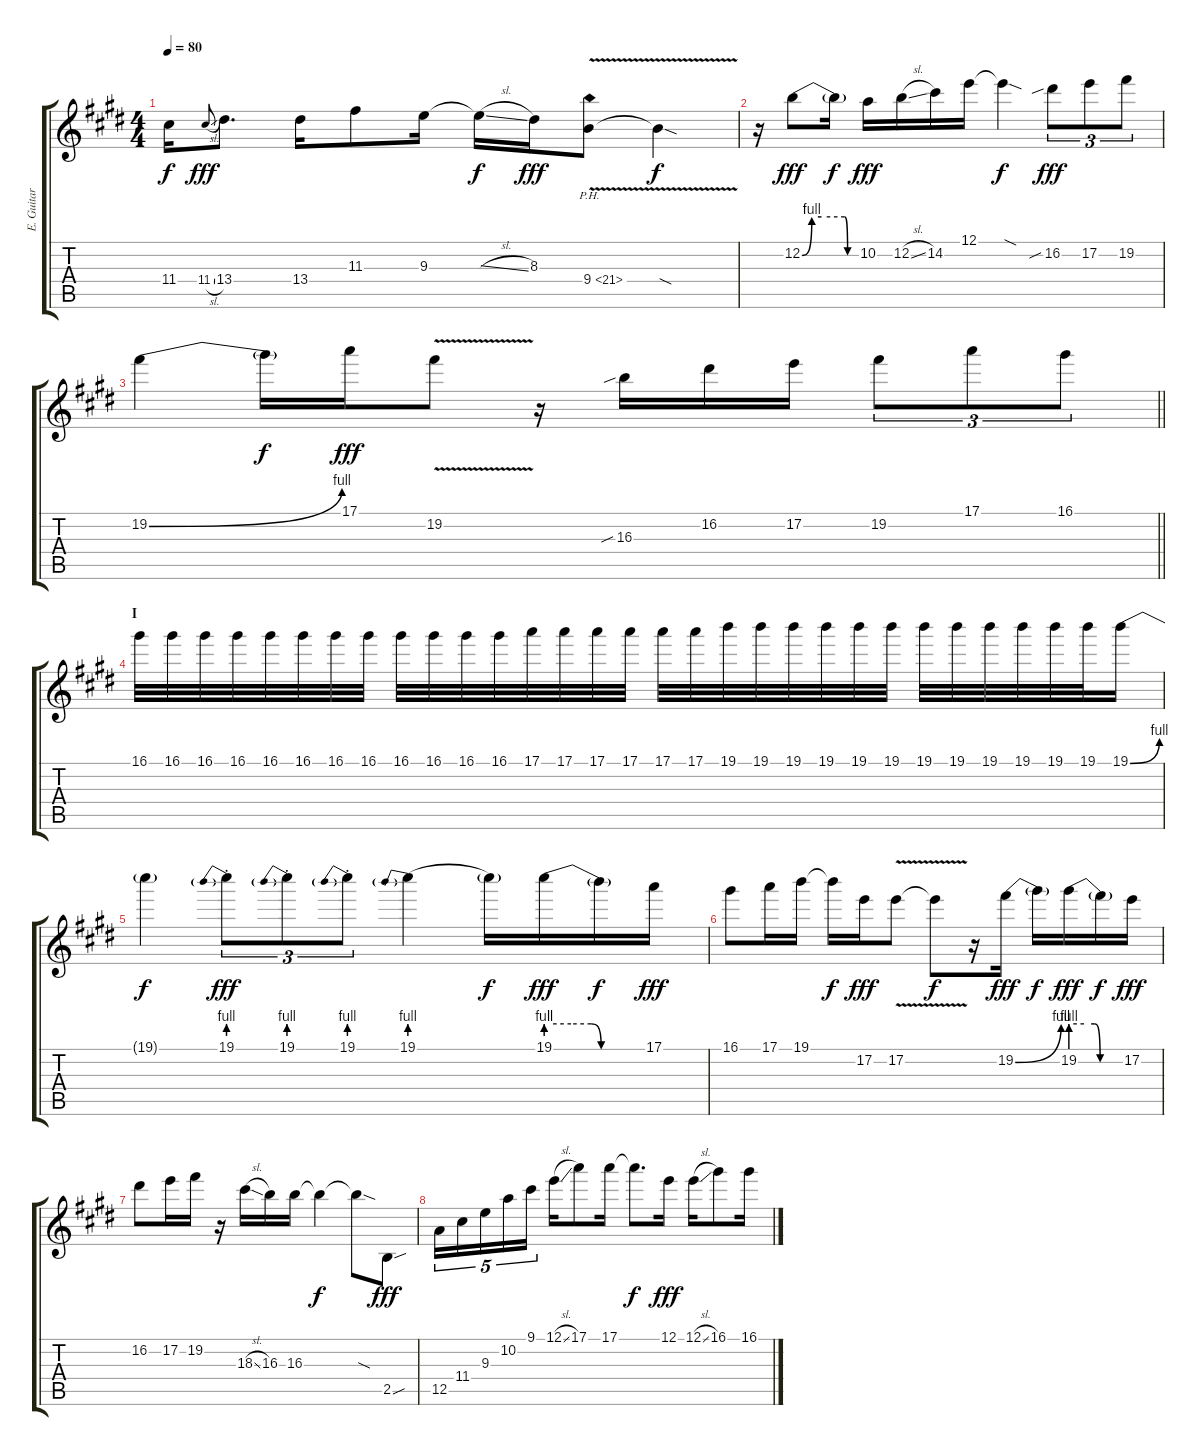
\track ("E. Guitar I" "E. Guitar ") {instrument overdrivenguitar}
\staff {score tabs}
\tuning (E4 B3 G3 D3 A2 E2) {hide}
\ts (4 4)
\tempo 80
\clef g2
\ks e
11.4{t}.16{dy f} 11.4{sl}.8{gr onbeat dy fff} 13.4.8{d} 13.4.16 11.3.8 9.3.16 9.3{sl t}.16{dy f} 8.3.16{dy fff} 9.4{ph 12 v}.8 9.4{sod t}.4{dy f} |
r.16 12.2{be (custom 0 0 10 4 20 4 44 4 47 0 60 0)}.8{dy fff} 12.2{t}.16{dy f} 10.2.16{dy fff} 12.2{sl}.16 14.2.16 12.1.16 12.1{sod t}.4{dy f} 16.2{sib}.8{tu (3 2) dy fff} 17.2.8{tu (3 2)} 19.2.8{tu (3 2)} |
\barLineRight lightlight
19.2{be (bend 0 0 60 4)}.4 19.2{t}.16{dy f} 17.1.16{dy fff} 19.2{v}.8 r.16 16.3{sib}.16 16.2.16 17.2.16 19.2.8{tu (3 2)} 17.1.8{tu (3 2)} 16.1.8{tu (3 2)} |
\section ("" "I")
16.1.32 16.1.32 16.1.32 16.1.32 16.1.32 16.1.32 16.1.32 16.1.32 16.1.32 16.1.32 16.1.32 16.1.32 17.1.32 17.1.32 17.1.32 17.1.32 17.1.32 17.1.32 19.1.32 19.1.32 19.1.32 19.1.32 19.1.32 19.1.32 19.1.32 19.1.32 19.1.32 19.1.32 19.1.32 19.1.32 19.1{be (bend 0 0 60 4)}.16 |
19.1{t}.4{dy f} 19.1{be (prebend 0 4 60 4) st}.8{tu (3 2) dy fff} 19.1{be (prebend 0 4 60 4) st}.8{tu (3 2)} 19.1{be (prebend 0 4 60 4) st}.8{tu (3 2)} 19.1{be (prebend 0 4 60 4)}.4 19.1{t}.16{dy f} 19.1{be (custom 0 4 15 4 27 4 33 0 60 0)}.16{dy fff} 19.1{t}.16{dy f} 17.1.16{dy fff} |
16.1.8 17.1.16 19.1.16 19.1{t}.16{dy f} 17.2.16{dy fff} 17.2{v}.8 17.2{t}.8{dy f} r.16 19.2{be (bend 0 0 60 4)}.16{dy fff} 19.2{t}.16{dy f} 19.2{be (custom 0 4 15 4 27 4 33 0 60 0)}.16{dy fff} 19.2{t}.16{dy f} 17.2.16{dy fff} |
16.2.8 17.2.16 19.2.16 r.16 18.3{sl}.16 16.3.16 16.3.16 16.3{t}.4{dy f} 16.3{sod t}.8 2.5{sou}.8{dy fff} |
12.5.16{tu (5 4)} 11.4.16{tu (5 4)} 9.3.16{tu (5 4)} 10.2.16{tu (5 4)} 9.1.16{tu (5 4)} 12.1{sl}.16 17.1.8 17.1.16 17.1{t}.8{d dy f} 12.1.16{dy fff} 12.1{sl}.16 16.1.8 16.1.16
